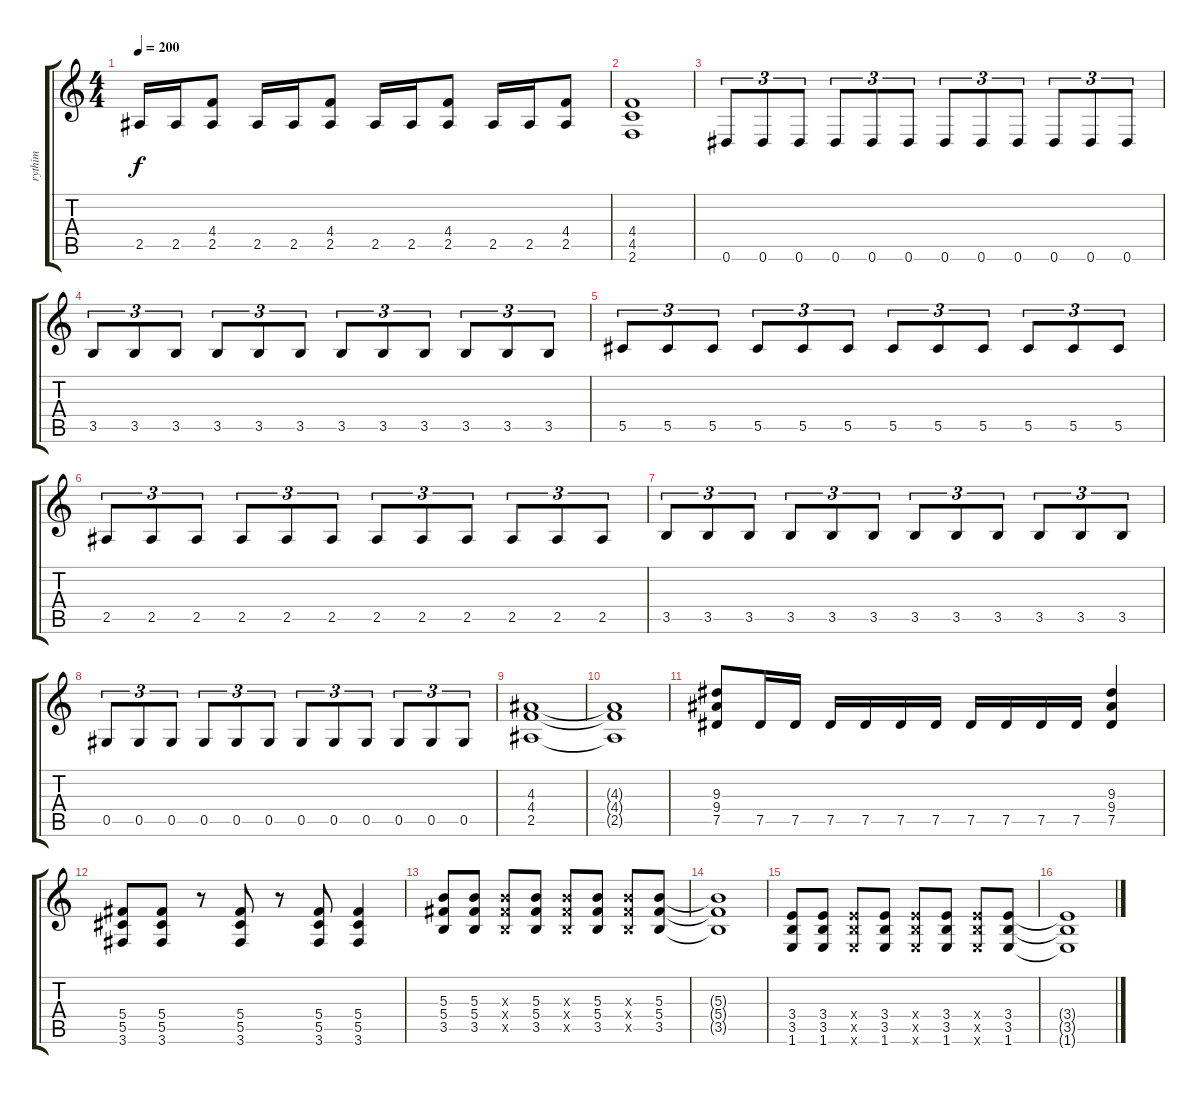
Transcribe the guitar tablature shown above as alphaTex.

\track ("rythim " "rythim ") {instrument distortionguitar}
\staff {score tabs}
\tuning (Eb4 Bb3 Gb3 Db3 Ab2 Eb2) {hide}
\ts (4 4)
\tempo 200
\clef g2
\ks c
2.5.16{dy f} 2.5.16 (4.4 2.5).8 2.5.16 2.5.16 (4.4 2.5).8 2.5.16 2.5.16 (4.4 2.5).8 2.5.16 2.5.16 (4.4 2.5).8 |
(4.4 4.5 2.6).1 |
0.6.8{tu (3 2)} 0.6.8{tu (3 2)} 0.6.8{tu (3 2)} 0.6.8{tu (3 2)} 0.6.8{tu (3 2)} 0.6.8{tu (3 2)} 0.6.8{tu (3 2)} 0.6.8{tu (3 2)} 0.6.8{tu (3 2)} 0.6.8{tu (3 2)} 0.6.8{tu (3 2)} 0.6.8{tu (3 2)} |
3.5.8{tu (3 2)} 3.5.8{tu (3 2)} 3.5.8{tu (3 2)} 3.5.8{tu (3 2)} 3.5.8{tu (3 2)} 3.5.8{tu (3 2)} 3.5.8{tu (3 2)} 3.5.8{tu (3 2)} 3.5.8{tu (3 2)} 3.5.8{tu (3 2)} 3.5.8{tu (3 2)} 3.5.8{tu (3 2)} |
5.5.8{tu (3 2)} 5.5.8{tu (3 2)} 5.5.8{tu (3 2)} 5.5.8{tu (3 2)} 5.5.8{tu (3 2)} 5.5.8{tu (3 2)} 5.5.8{tu (3 2)} 5.5.8{tu (3 2)} 5.5.8{tu (3 2)} 5.5.8{tu (3 2)} 5.5.8{tu (3 2)} 5.5.8{tu (3 2)} |
2.5.8{tu (3 2)} 2.5.8{tu (3 2)} 2.5.8{tu (3 2)} 2.5.8{tu (3 2)} 2.5.8{tu (3 2)} 2.5.8{tu (3 2)} 2.5.8{tu (3 2)} 2.5.8{tu (3 2)} 2.5.8{tu (3 2)} 2.5.8{tu (3 2)} 2.5.8{tu (3 2)} 2.5.8{tu (3 2)} |
3.5.8{tu (3 2)} 3.5.8{tu (3 2)} 3.5.8{tu (3 2)} 3.5.8{tu (3 2)} 3.5.8{tu (3 2)} 3.5.8{tu (3 2)} 3.5.8{tu (3 2)} 3.5.8{tu (3 2)} 3.5.8{tu (3 2)} 3.5.8{tu (3 2)} 3.5.8{tu (3 2)} 3.5.8{tu (3 2)} |
0.5.8{tu (3 2)} 0.5.8{tu (3 2)} 0.5.8{tu (3 2)} 0.5.8{tu (3 2)} 0.5.8{tu (3 2)} 0.5.8{tu (3 2)} 0.5.8{tu (3 2)} 0.5.8{tu (3 2)} 0.5.8{tu (3 2)} 0.5.8{tu (3 2)} 0.5.8{tu (3 2)} 0.5.8{tu (3 2)} |
(4.3 4.4 2.5).1 |
(4.3{t} 4.4{t} 2.5{t}).1 |
(9.3 9.4 7.5).8 7.5.16 7.5.16 7.5.16 7.5.16 7.5.16 7.5.16 7.5.16 7.5.16 7.5.16 7.5.16 (9.3 9.4 7.5).4 |
(5.4 5.5 3.6).8 (5.4 5.5 3.6).8 r.8 (5.4 5.5 3.6).8 r.8 (5.4 5.5 3.6).8 (5.4 5.5 3.6).4 |
(5.3 5.4 3.5).8 (5.3 5.4 3.5).8 (5.3{x} 5.4{x} 3.5{x}).8 (5.3 5.4 3.5).8 (5.3{x} 5.4{x} 3.5{x}).8 (5.3 5.4 3.5).8 (5.3{x} 5.4{x} 3.5{x}).8 (5.3 5.4 3.5).8 |
(5.3{t} 5.4{t} 3.5{t}).1 |
(3.4 3.5 1.6).8 (3.4 3.5 1.6).8 (3.4{x} 3.5{x} 1.6{x}).8 (3.4 3.5 1.6).8 (3.4{x} 3.5{x} 1.6{x}).8 (3.4 3.5 1.6).8 (3.4{x} 3.5{x} 1.6{x}).8 (3.4 3.5 1.6).8 |
(3.4{t} 3.5{t} 1.6{t}).1
